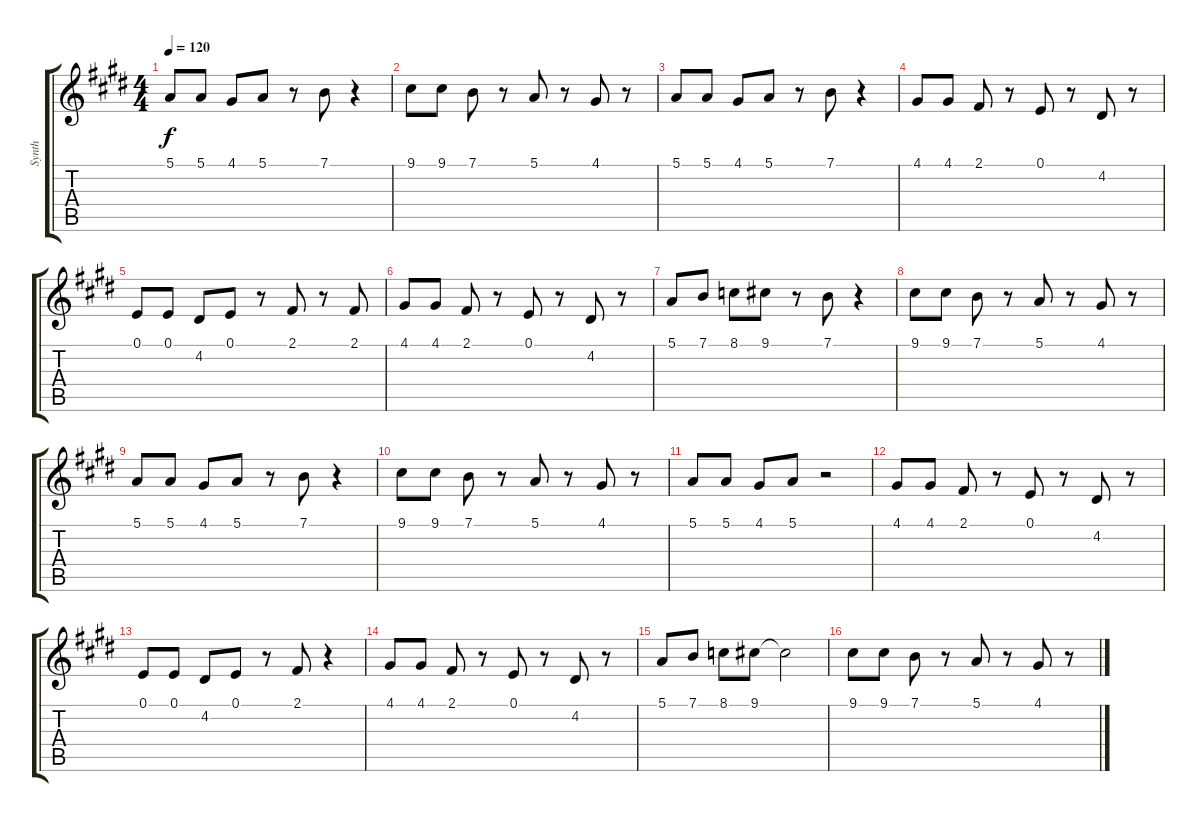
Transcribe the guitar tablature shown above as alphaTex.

\track ("Synth" "Synth") {instrument synthstrings1}
\staff {score tabs}
\tuning (E4 B3 G3 D3 A2 E2) {hide}
\ts (4 4)
\tempo 120
\clef g2
\ks e
5.1.8{dy f} 5.1.8 4.1.8 5.1.8 r.8 7.1.8 r.4 |
9.1.8 9.1.8 7.1.8 r.8 5.1.8 r.8 4.1.8 r.8 |
5.1.8 5.1.8 4.1.8 5.1.8 r.8 7.1.8 r.4 |
4.1.8 4.1.8 2.1.8 r.8 0.1.8 r.8 4.2.8 r.8 |
0.1.8 0.1.8 4.2.8 0.1.8 r.8 2.1.8 r.8 2.1.8 |
4.1.8 4.1.8 2.1.8 r.8 0.1.8 r.8 4.2.8 r.8 |
5.1.8 7.1.8 8.1.8 9.1.8 r.8 7.1.8 r.4 |
9.1.8 9.1.8 7.1.8 r.8 5.1.8 r.8 4.1.8 r.8 |
5.1.8 5.1.8 4.1.8 5.1.8 r.8 7.1.8 r.4 |
9.1.8 9.1.8 7.1.8 r.8 5.1.8 r.8 4.1.8 r.8 |
5.1.8 5.1.8 4.1.8 5.1.8 r.2 |
4.1.8 4.1.8 2.1.8 r.8 0.1.8 r.8 4.2.8 r.8 |
0.1.8 0.1.8 4.2.8 0.1.8 r.8 2.1.8 r.4 |
4.1.8 4.1.8 2.1.8 r.8 0.1.8 r.8 4.2.8 r.8 |
5.1.8 7.1.8 8.1.8 9.1.8 9.1{t}.2 |
9.1.8 9.1.8 7.1.8 r.8 5.1.8 r.8 4.1.8 r.8
